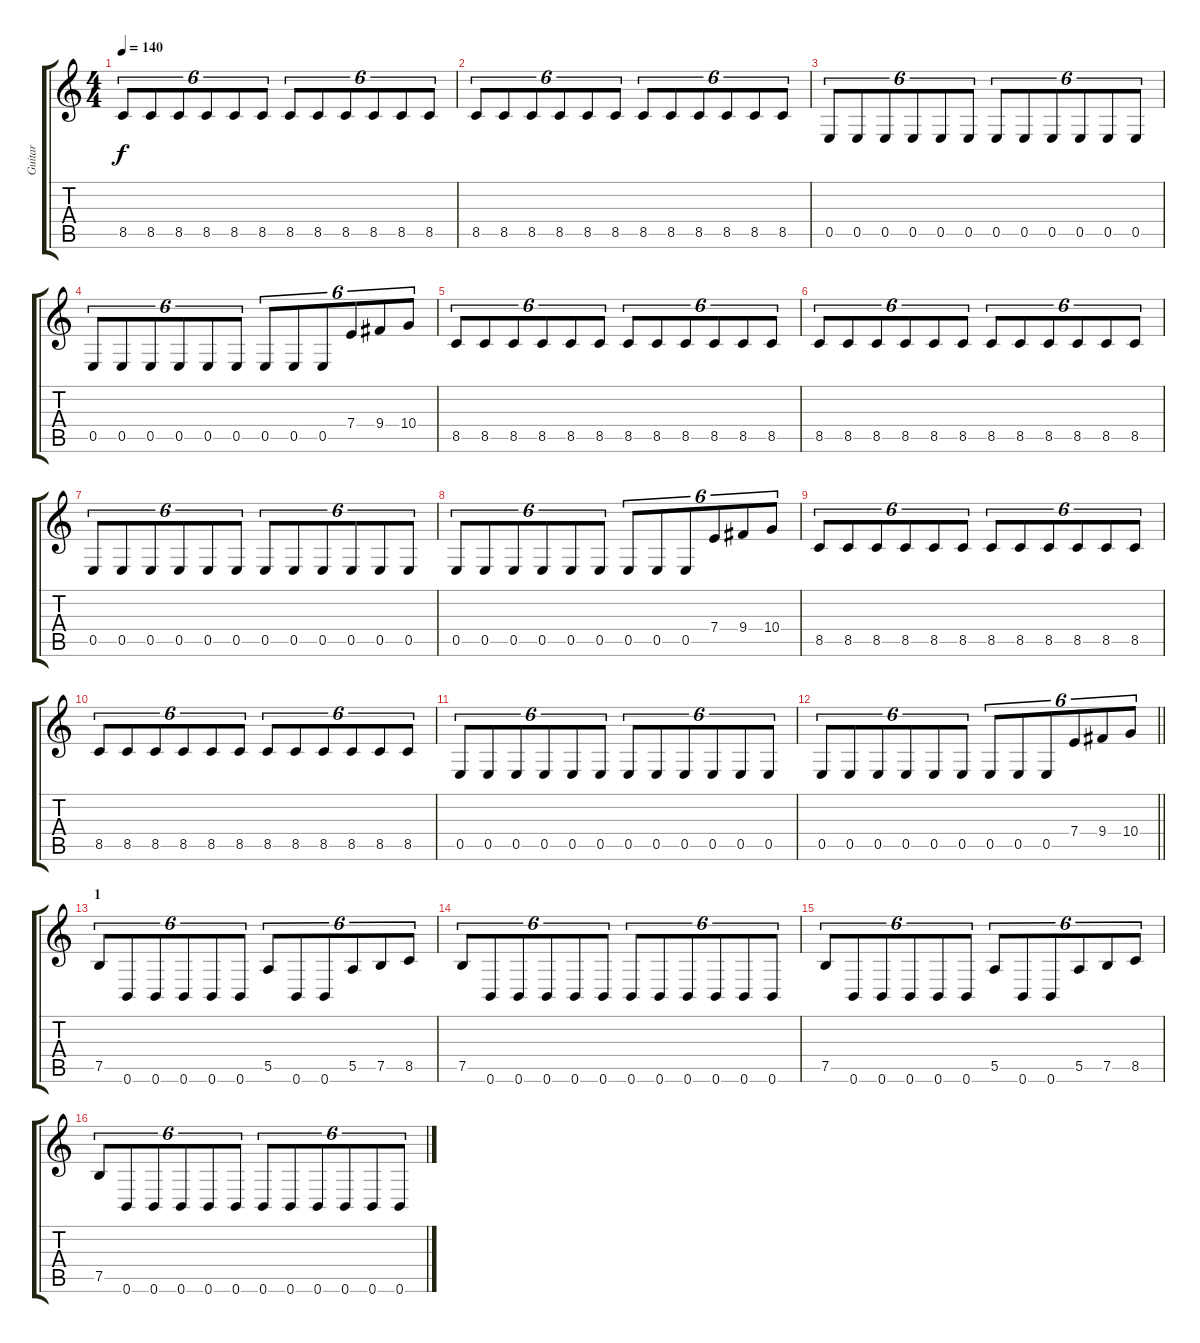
\track ("Guitar" "Guitar") {instrument distortionguitar}
\staff {score tabs}
\tuning (B3 Gb3 D3 A2 E2 B1) {hide}
\ts (4 4)
\tempo 140
\clef g2
\ks c
8.5.8{tu (6 4) dy f} 8.5.8{tu (6 4)} 8.5.8{tu (6 4)} 8.5.8{tu (6 4)} 8.5.8{tu (6 4)} 8.5.8{tu (6 4)} 8.5.8{tu (6 4)} 8.5.8{tu (6 4)} 8.5.8{tu (6 4)} 8.5.8{tu (6 4)} 8.5.8{tu (6 4)} 8.5.8{tu (6 4)} |
8.5.8{tu (6 4)} 8.5.8{tu (6 4)} 8.5.8{tu (6 4)} 8.5.8{tu (6 4)} 8.5.8{tu (6 4)} 8.5.8{tu (6 4)} 8.5.8{tu (6 4)} 8.5.8{tu (6 4)} 8.5.8{tu (6 4)} 8.5.8{tu (6 4)} 8.5.8{tu (6 4)} 8.5.8{tu (6 4)} |
0.5.8{tu (6 4)} 0.5.8{tu (6 4)} 0.5.8{tu (6 4)} 0.5.8{tu (6 4)} 0.5.8{tu (6 4)} 0.5.8{tu (6 4)} 0.5.8{tu (6 4)} 0.5.8{tu (6 4)} 0.5.8{tu (6 4)} 0.5.8{tu (6 4)} 0.5.8{tu (6 4)} 0.5.8{tu (6 4)} |
0.5.8{tu (6 4)} 0.5.8{tu (6 4)} 0.5.8{tu (6 4)} 0.5.8{tu (6 4)} 0.5.8{tu (6 4)} 0.5.8{tu (6 4)} 0.5.8{tu (6 4)} 0.5.8{tu (6 4)} 0.5.8{tu (6 4)} 7.4.8{tu (6 4)} 9.4.8{tu (6 4)} 10.4.8{tu (6 4)} |
8.5.8{tu (6 4)} 8.5.8{tu (6 4)} 8.5.8{tu (6 4)} 8.5.8{tu (6 4)} 8.5.8{tu (6 4)} 8.5.8{tu (6 4)} 8.5.8{tu (6 4)} 8.5.8{tu (6 4)} 8.5.8{tu (6 4)} 8.5.8{tu (6 4)} 8.5.8{tu (6 4)} 8.5.8{tu (6 4)} |
8.5.8{tu (6 4)} 8.5.8{tu (6 4)} 8.5.8{tu (6 4)} 8.5.8{tu (6 4)} 8.5.8{tu (6 4)} 8.5.8{tu (6 4)} 8.5.8{tu (6 4)} 8.5.8{tu (6 4)} 8.5.8{tu (6 4)} 8.5.8{tu (6 4)} 8.5.8{tu (6 4)} 8.5.8{tu (6 4)} |
0.5.8{tu (6 4)} 0.5.8{tu (6 4)} 0.5.8{tu (6 4)} 0.5.8{tu (6 4)} 0.5.8{tu (6 4)} 0.5.8{tu (6 4)} 0.5.8{tu (6 4)} 0.5.8{tu (6 4)} 0.5.8{tu (6 4)} 0.5.8{tu (6 4)} 0.5.8{tu (6 4)} 0.5.8{tu (6 4)} |
0.5.8{tu (6 4)} 0.5.8{tu (6 4)} 0.5.8{tu (6 4)} 0.5.8{tu (6 4)} 0.5.8{tu (6 4)} 0.5.8{tu (6 4)} 0.5.8{tu (6 4)} 0.5.8{tu (6 4)} 0.5.8{tu (6 4)} 7.4.8{tu (6 4)} 9.4.8{tu (6 4)} 10.4.8{tu (6 4)} |
8.5.8{tu (6 4)} 8.5.8{tu (6 4)} 8.5.8{tu (6 4)} 8.5.8{tu (6 4)} 8.5.8{tu (6 4)} 8.5.8{tu (6 4)} 8.5.8{tu (6 4)} 8.5.8{tu (6 4)} 8.5.8{tu (6 4)} 8.5.8{tu (6 4)} 8.5.8{tu (6 4)} 8.5.8{tu (6 4)} |
8.5.8{tu (6 4)} 8.5.8{tu (6 4)} 8.5.8{tu (6 4)} 8.5.8{tu (6 4)} 8.5.8{tu (6 4)} 8.5.8{tu (6 4)} 8.5.8{tu (6 4)} 8.5.8{tu (6 4)} 8.5.8{tu (6 4)} 8.5.8{tu (6 4)} 8.5.8{tu (6 4)} 8.5.8{tu (6 4)} |
0.5.8{tu (6 4)} 0.5.8{tu (6 4)} 0.5.8{tu (6 4)} 0.5.8{tu (6 4)} 0.5.8{tu (6 4)} 0.5.8{tu (6 4)} 0.5.8{tu (6 4)} 0.5.8{tu (6 4)} 0.5.8{tu (6 4)} 0.5.8{tu (6 4)} 0.5.8{tu (6 4)} 0.5.8{tu (6 4)} |
\barLineRight lightlight
0.5.8{tu (6 4)} 0.5.8{tu (6 4)} 0.5.8{tu (6 4)} 0.5.8{tu (6 4)} 0.5.8{tu (6 4)} 0.5.8{tu (6 4)} 0.5.8{tu (6 4)} 0.5.8{tu (6 4)} 0.5.8{tu (6 4)} 7.4.8{tu (6 4)} 9.4.8{tu (6 4)} 10.4.8{tu (6 4)} |
\section ("" "1")
7.5.8{tu (6 4)} 0.6.8{tu (6 4)} 0.6.8{tu (6 4)} 0.6.8{tu (6 4)} 0.6.8{tu (6 4)} 0.6.8{tu (6 4)} 5.5.8{tu (6 4)} 0.6.8{tu (6 4)} 0.6.8{tu (6 4)} 5.5.8{tu (6 4)} 7.5.8{tu (6 4)} 8.5.8{tu (6 4)} |
7.5.8{tu (6 4)} 0.6.8{tu (6 4)} 0.6.8{tu (6 4)} 0.6.8{tu (6 4)} 0.6.8{tu (6 4)} 0.6.8{tu (6 4)} 0.6.8{tu (6 4)} 0.6.8{tu (6 4)} 0.6.8{tu (6 4)} 0.6.8{tu (6 4)} 0.6.8{tu (6 4)} 0.6.8{tu (6 4)} |
7.5.8{tu (6 4)} 0.6.8{tu (6 4)} 0.6.8{tu (6 4)} 0.6.8{tu (6 4)} 0.6.8{tu (6 4)} 0.6.8{tu (6 4)} 5.5.8{tu (6 4)} 0.6.8{tu (6 4)} 0.6.8{tu (6 4)} 5.5.8{tu (6 4)} 7.5.8{tu (6 4)} 8.5.8{tu (6 4)} |
7.5.8{tu (6 4)} 0.6.8{tu (6 4)} 0.6.8{tu (6 4)} 0.6.8{tu (6 4)} 0.6.8{tu (6 4)} 0.6.8{tu (6 4)} 0.6.8{tu (6 4)} 0.6.8{tu (6 4)} 0.6.8{tu (6 4)} 0.6.8{tu (6 4)} 0.6.8{tu (6 4)} 0.6.8{tu (6 4)}
